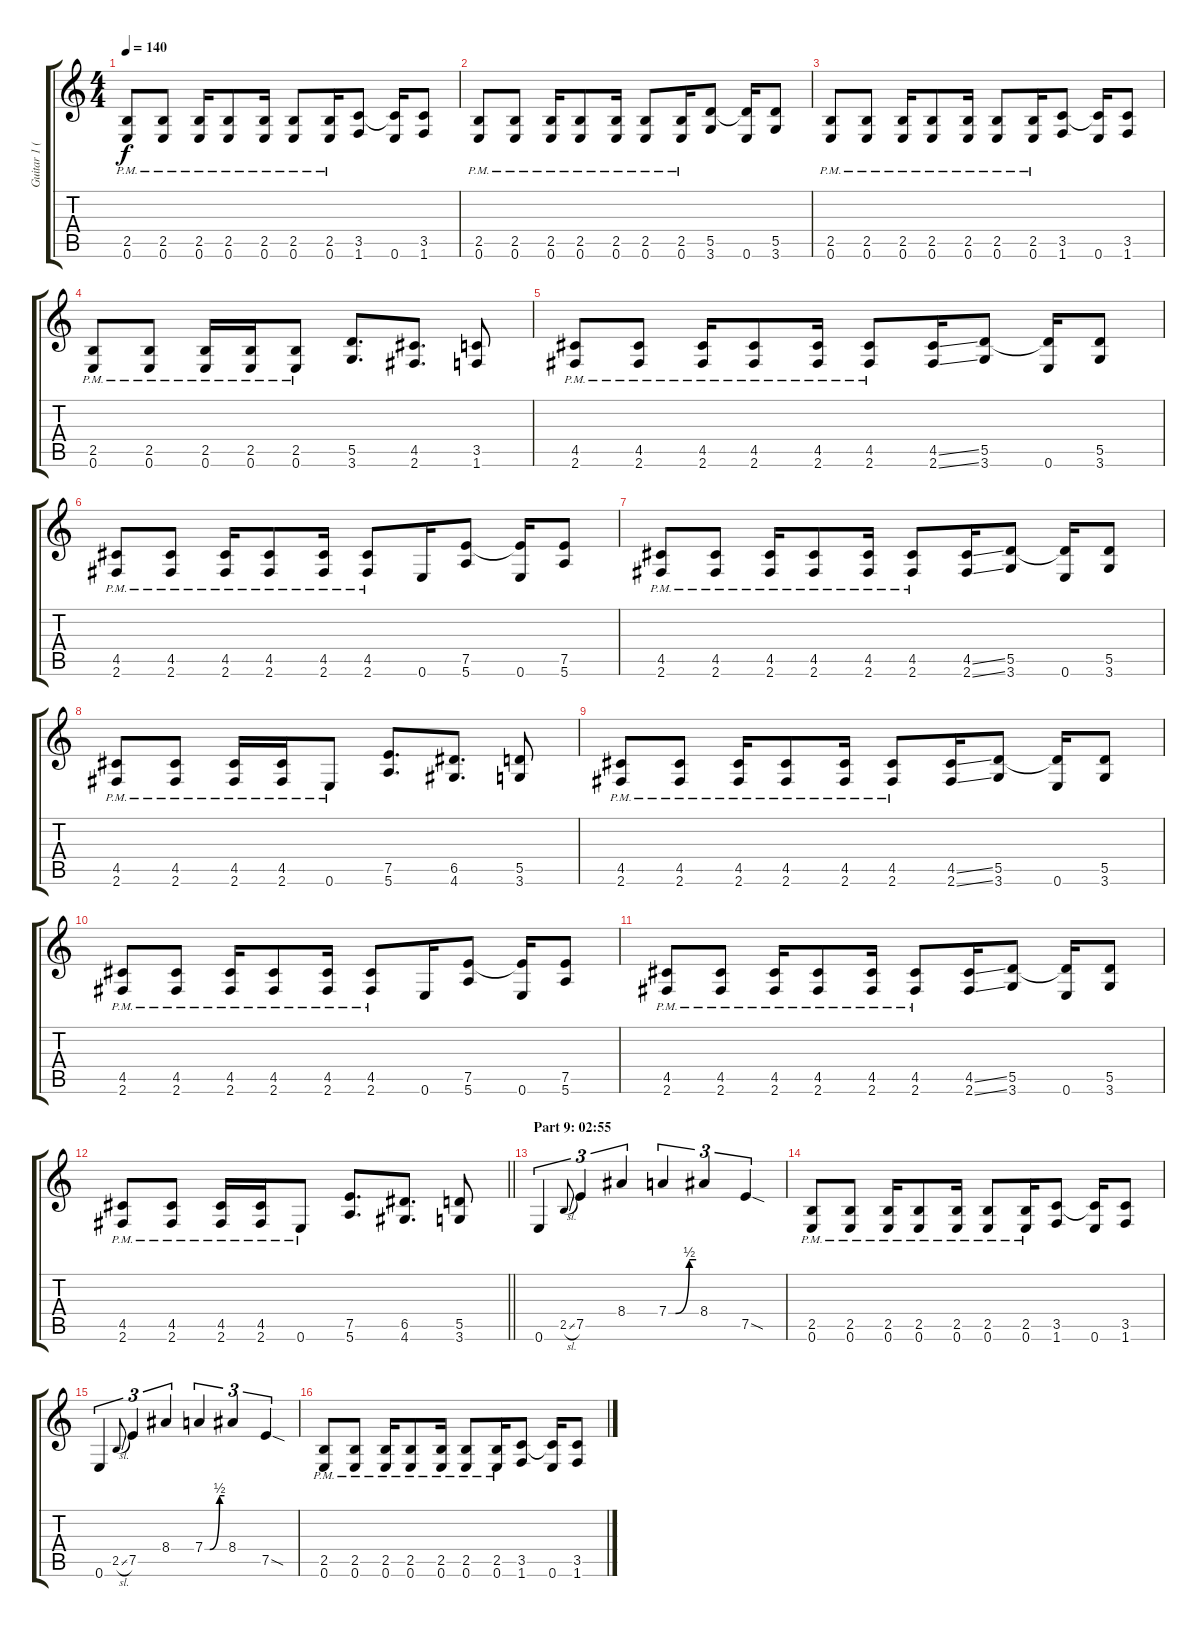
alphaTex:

\track ("Guitar 1 (Distortion)" "Guitar 1 (") {instrument distortionguitar}
\staff {score tabs}
\tuning (E4 B3 G3 D3 A2 E2) {hide}
\ts (4 4)
\tempo 140
\clef g2
\ks c
(2.5{pm} 0.6{pm}).8{dy f} (2.5{pm} 0.6{pm}).8 (2.5{pm} 0.6{pm}).16 (2.5{pm} 0.6{pm}).8 (2.5{pm} 0.6{pm}).16 (2.5{pm} 0.6{pm}).8 (2.5{pm} 0.6{pm}).16 (3.5 1.6).8 (3.5{t} 0.6).16 (3.5 1.6).8 |
(2.5{pm} 0.6{pm}).8 (2.5{pm} 0.6{pm}).8 (2.5{pm} 0.6{pm}).16 (2.5{pm} 0.6{pm}).8 (2.5{pm} 0.6{pm}).16 (2.5{pm} 0.6{pm}).8 (2.5{pm} 0.6{pm}).16 (5.5 3.6).8 (5.5{t} 0.6).16 (5.5 3.6).8 |
(2.5{pm} 0.6{pm}).8 (2.5{pm} 0.6{pm}).8 (2.5{pm} 0.6{pm}).16 (2.5{pm} 0.6{pm}).8 (2.5{pm} 0.6{pm}).16 (2.5{pm} 0.6{pm}).8 (2.5{pm} 0.6{pm}).16 (3.5 1.6).8 (3.5{t} 0.6).16 (3.5 1.6).8 |
(2.5{pm} 0.6{pm}).8 (2.5{pm} 0.6{pm}).8 (2.5{pm} 0.6{pm}).16 (2.5{pm} 0.6{pm}).16 (2.5{pm} 0.6{pm}).8 (5.5 3.6).8{d} (4.5 2.6).8{d} (3.5 1.6).8 |
(4.5{pm} 2.6{pm}).8 (4.5{pm} 2.6{pm}).8 (4.5{pm} 2.6{pm}).16 (4.5{pm} 2.6{pm}).8 (4.5{pm} 2.6{pm}).16 (4.5{pm} 2.6{pm}).8 (4.5{ss} 2.6{ss}).16 (5.5 3.6).8 (5.5{t} 0.6).16 (5.5 3.6).8 |
(4.5{pm} 2.6{pm}).8 (4.5{pm} 2.6{pm}).8 (4.5{pm} 2.6{pm}).16 (4.5{pm} 2.6{pm}).8 (4.5{pm} 2.6{pm}).16 (4.5{pm} 2.6{pm}).8 0.6.16 (7.5 5.6).8 (7.5{t} 0.6).16 (7.5 5.6).8 |
(4.5{pm} 2.6{pm}).8 (4.5{pm} 2.6{pm}).8 (4.5{pm} 2.6{pm}).16 (4.5{pm} 2.6{pm}).8 (4.5{pm} 2.6{pm}).16 (4.5{pm} 2.6{pm}).8 (4.5{ss} 2.6{ss}).16 (5.5 3.6).8 (5.5{t} 0.6).16 (5.5 3.6).8 |
(4.5{pm} 2.6{pm}).8 (4.5{pm} 2.6{pm}).8 (4.5{pm} 2.6{pm}).16 (4.5{pm} 2.6{pm}).16 0.6{pm}.8 (7.5 5.6).8{d} (6.5 4.6).8{d} (5.5 3.6).8 |
(4.5{pm} 2.6{pm}).8 (4.5{pm} 2.6{pm}).8 (4.5{pm} 2.6{pm}).16 (4.5{pm} 2.6{pm}).8 (4.5{pm} 2.6{pm}).16 (4.5{pm} 2.6{pm}).8 (4.5{ss} 2.6{ss}).16 (5.5 3.6).8 (5.5{t} 0.6).16 (5.5 3.6).8 |
(4.5{pm} 2.6{pm}).8 (4.5{pm} 2.6{pm}).8 (4.5{pm} 2.6{pm}).16 (4.5{pm} 2.6{pm}).8 (4.5{pm} 2.6{pm}).16 (4.5{pm} 2.6{pm}).8 0.6.16 (7.5 5.6).8 (7.5{t} 0.6).16 (7.5 5.6).8 |
(4.5{pm} 2.6{pm}).8 (4.5{pm} 2.6{pm}).8 (4.5{pm} 2.6{pm}).16 (4.5{pm} 2.6{pm}).8 (4.5{pm} 2.6{pm}).16 (4.5{pm} 2.6{pm}).8 (4.5{ss} 2.6{ss}).16 (5.5 3.6).8 (5.5{t} 0.6).16 (5.5 3.6).8 |
\barLineRight lightlight
(4.5{pm} 2.6{pm}).8 (4.5{pm} 2.6{pm}).8 (4.5{pm} 2.6{pm}).16 (4.5{pm} 2.6{pm}).16 0.6{pm}.8 (7.5 5.6).8{d} (6.5 4.6).8{d} (5.5 3.6).8 |
\section ("" "Part 9: 02:55")
0.6.4{tu (3 2)} 2.5{sl}.8{gr onbeat} 7.5.4{tu (3 2)} 8.4.4{tu (3 2)} 7.4{be (custom 0 0 15 0 45 2 60 2)}.4{tu (3 2)} 8.4.4{tu (3 2)} 7.5{sod}.4{tu (3 2)} |
(2.5{pm} 0.6{pm}).8 (2.5{pm} 0.6{pm}).8 (2.5{pm} 0.6{pm}).16 (2.5{pm} 0.6{pm}).8 (2.5{pm} 0.6{pm}).16 (2.5{pm} 0.6{pm}).8 (2.5{pm} 0.6{pm}).16 (3.5 1.6).8 (3.5{t} 0.6).16 (3.5 1.6).8 |
0.6.4{tu (3 2)} 2.5{sl}.8{gr onbeat} 7.5.4{tu (3 2)} 8.4.4{tu (3 2)} 7.4{be (custom 0 0 15 0 45 2 60 2)}.4{tu (3 2)} 8.4.4{tu (3 2)} 7.5{sod}.4{tu (3 2)} |
(2.5{pm} 0.6{pm}).8 (2.5{pm} 0.6{pm}).8 (2.5{pm} 0.6{pm}).16 (2.5{pm} 0.6{pm}).8 (2.5{pm} 0.6{pm}).16 (2.5{pm} 0.6{pm}).8 (2.5{pm} 0.6{pm}).16 (3.5 1.6).8 (3.5{t} 0.6).16 (3.5 1.6).8
